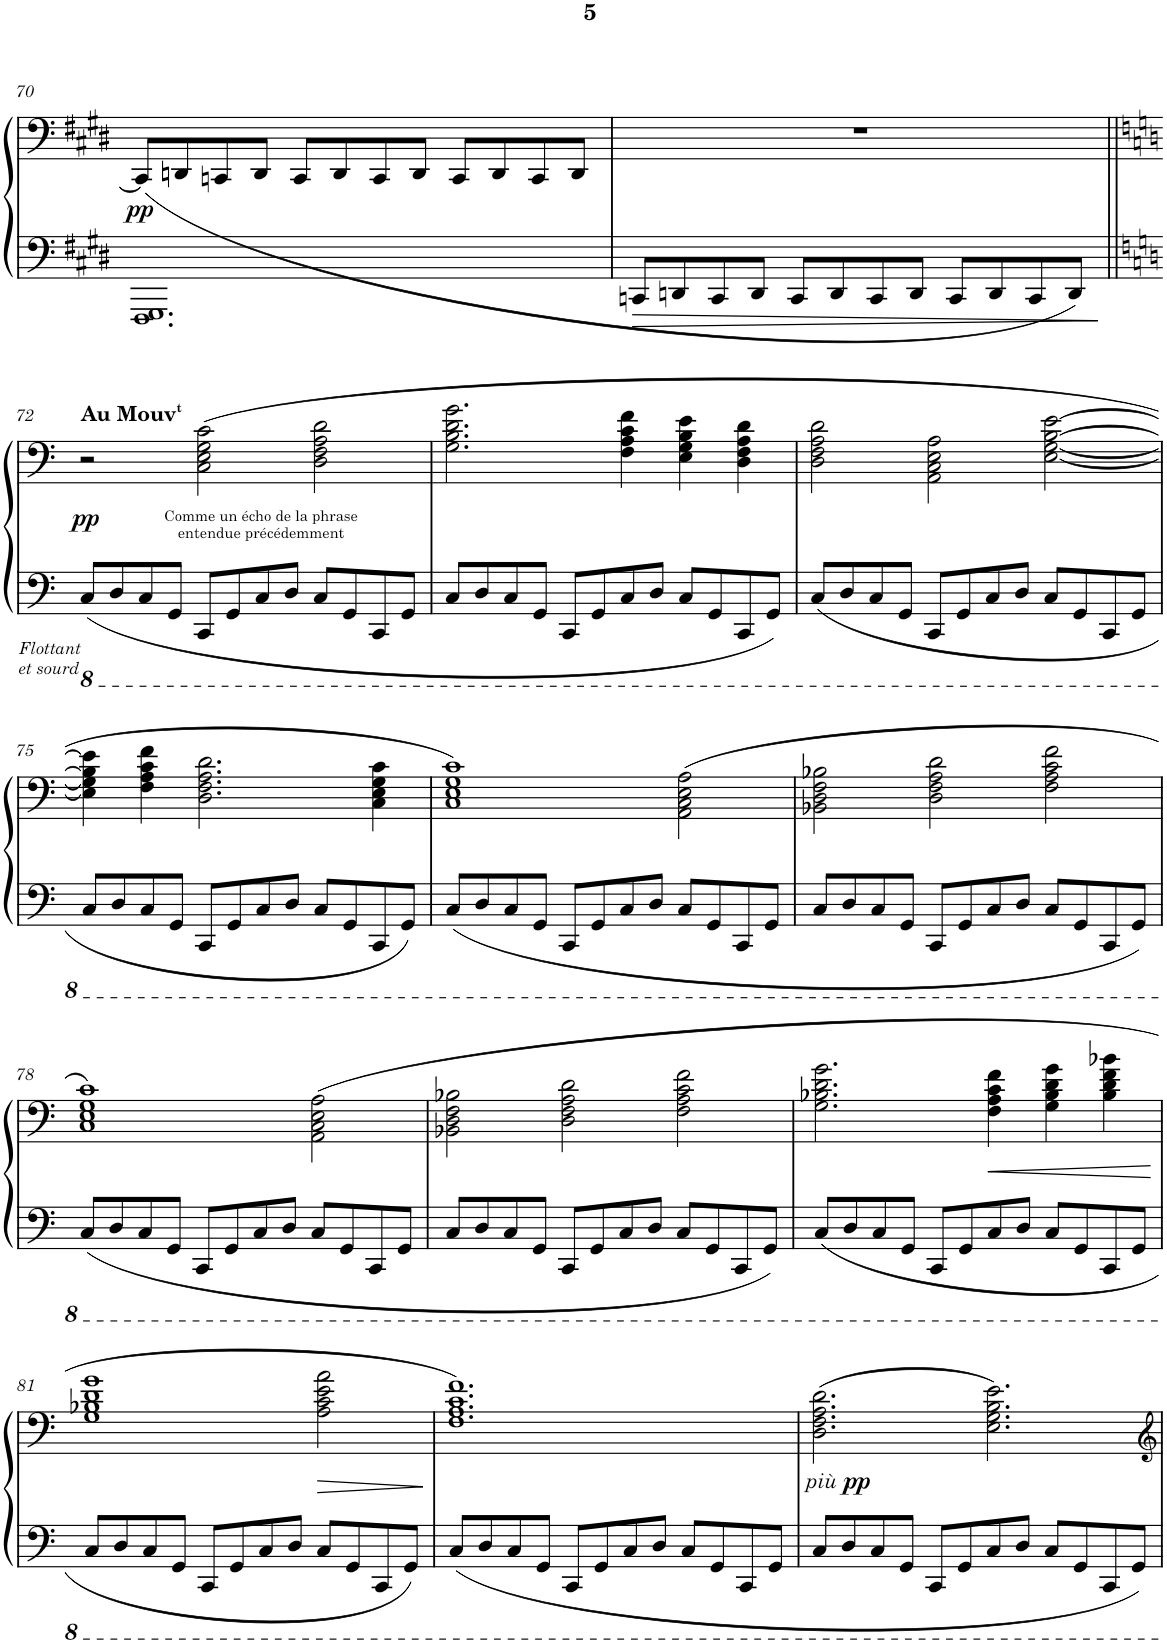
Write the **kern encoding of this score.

**kern	**kern	**dynam
*part1	*part1	*part1
*staff2	*staff1	*staff1/2
*I"Piano	*	*
*I'Pno.	*	*
!!LO:PB:g=z
*clefF4	*clefF4	*
*k[f#c#g#d#]	*k[f#c#g#d#]	*
*M3/2	*M3/2	*
=70	=70	=70
!	!	!LO:DY:b
1.FFF# 1.GGG#	(8CC/L]	pp
.	8DDn/	.
.	8CCn/	.
.	8DD/J	.
.	8CC/L	.
.	8DD/	.
.	8CC/	.
.	8DD/J	.
.	8CC/L	.
.	8DD/	.
.	8CC/	.
.	8DD/J	.
=71	=71	=71
8CCn/L	1.r	.
8DDn/	.	.
8CC/	.	.
8DD/J	.	.
8CC/L	.	.
8DD/	.	.
8CC/	.	.
8DD/J	.	.
8CC/L	.	.
8DD/	.	.
8CC/	.	.
8DD/J)	.	.
!!LO:LB:g=z
=72||	=72||	=72||
*k[]	*k[]	*
!	!LO:TX:a:B:t=Au Mouv	!
!	!LO:TX:a:t=t	!
!LO:TX:b:i:t=Flottant	!	!
!LO:TX:b:t=et sourd	!	!
!	!	!LO:DY:b
8CC/L	2r	pp
8DD/	.	.
8CC/	.	.
8GGG/J	.	.
!	!LO:TX:b:t=Comme un écho de la phrase	!
!	!LO:TX:b:t=entendue précédemment	!
8CCC/L	(2C\ 2E\ 2G\ 2c\	.
8GGG/	.	.
8CC/	.	.
8DD/J	.	.
8CC/L	2D\ 2F\ 2A\ 2d\	.
8GGG/	.	.
8CCC/	.	.
8GGG/J	.	.
=73	=73	=73
8CC/L	2.G\ 2.B\ 2.d\ 2.g\	.
8DD/	.	.
8CC/	.	.
8GGG/J	.	.
8CCC/L	.	.
8GGG/	.	.
8CC/	4F\ 4A\ 4c\ 4f\	.
8DD/J	.	.
8CC/L	4E\ 4G\ 4B\ 4e\	.
8GGG/	.	.
8CCC/	4D\ 4F\ 4A\ 4d\	.
8GGG/J	.	.
=74	=74	=74
8CC/L	2D\ 2F\ 2A\ 2d\	.
8DD/	.	.
8CC/	.	.
8GGG/J	.	.
8CCC/L	2AA\ 2C\ 2E\ 2A\	.
8GGG/	.	.
8CC/	.	.
8DD/J	.	.
8CC/L	[2E\ [<2G\ [2B\ [2e\	.
8GGG/	.	.
8CCC/	.	.
8GGG/J	.	.
!!LO:LB:g=z
=75	=75	=75
8CC/L	4E\] 4G\] 4B\] 4e\]	.
8DD/	.	.
8CC/	4F\ 4A\ 4c\ 4f\	.
8GGG/J	.	.
8CCC/L	2.D\ 2.F\ 2.A\ 2.d\	.
8GGG/	.	.
8CC/	.	.
8DD/J	.	.
8CC/L	.	.
8GGG/	.	.
8CCC/	4C\ 4E\ 4G\ 4c\	.
8GGG/J	.	.
=76	=76	=76
8CC/L	1C 1E 1G 1c)	.
8DD/	.	.
8CC/	.	.
8GGG/J	.	.
8CCC^^/L	.	.
8GGG/	.	.
8CC/	.	.
8DD/J	.	.
8CC/L	(2AA\ 2C\ 2E\ 2A\	.
8GGG/	.	.
8CCC/	.	.
8GGG/J	.	.
=77	=77	=77
8CC/L	2BB-X\ 2D\ 2F\ 2B-X\	.
8DD/	.	.
8CC/	.	.
8GGG/J	.	.
8CCC/L	2D\ 2F\ 2A\ 2d\	.
8GGG/	.	.
8CC/	.	.
8DD/J	.	.
8CC/L	2F\ 2A\ 2c\ 2f\	.
8GGG/	.	.
8CCC/	.	.
8GGG/J	.	.
!!LO:LB:g=z
=78	=78	=78
8CC/L	1C 1E 1G 1c)	.
8DD/	.	.
8CC/	.	.
8GGG/J	.	.
8CCC^^/L	.	.
8GGG/	.	.
8CC/	.	.
8DD/J	.	.
8CC/L	(2AA\ 2C\ 2E\ 2A\	.
8GGG/	.	.
8CCC/	.	.
8GGG/J	.	.
=79	=79	=79
8CC/L	2BB-X\ 2D\ 2F\ 2B-X\	.
8DD/	.	.
8CC/	.	.
8GGG/J	.	.
8CCC/L	2D\ 2F\ 2A\ 2d\	.
8GGG/	.	.
8CC/	.	.
8DD/J	.	.
8CC/L	2F\ 2A\ 2c\ 2f\	.
8GGG/	.	.
8CCC/	.	.
8GGG/J	.	.
=80	=80	=80
8CC/L	2.G\ 2.B-X\ 2.d\ 2.g\	.
8DD/	.	.
8CC/	.	.
8GGG/J	.	.
8CCC^^/L	.	.
8GGG/	.	.
!	!	!LO:HP:b
8CC/	4F\ 4A\ 4c\ 4f\	<
8DD/J	.	.
8CC/L	4G\ 4B-\ 4d\ 4g\	.
8GGG/	.	.
8CCC/	4B-\ 4d\ 4f\ 4b-X\	.
8GGG/J	.	.
.	.	[
!!LO:LB:g=z
=81	=81	=81
8CC/L	1G 1B-X 1d 1g	.
8DD/	.	.
8CC/	.	.
8GGG/J	.	.
8CCC^^/L	.	.
8GGG/	.	.
8CC/	.	.
8DD/J	.	.
!	!	!LO:HP:b
8CC/L	2A\ 2c\ 2e\ 2a\	>
8GGG/	.	.
8CCC/	.	.
8GGG/J	.	.
.	.	]
=82	=82	=82
8CC/L	1.F 1.A 1.c 1.f)	.
8DD/	.	.
8CC/	.	.
8GGG/J	.	.
8CCC^^/L	.	.
8GGG/	.	.
8CC/	.	.
8DD/J	.	.
8CC/L	.	.
8GGG/	.	.
8CCC/	.	.
8GGG/J	.	.
=83	=83	=83
!	!	!LO:DY:b
!	!	!LO:DY:n=1:b
8CC/L	(2.D\ 2.F\ 2.A\ 2.d\	other-dynamics pp
8DD/	.	.
8CC/	.	.
8GGG/J	.	.
8CCC/L	.	.
8GGG/	.	.
8CC/	2.E\ 2.G\ 2.B\ 2.e\)	.
8DD/J	.	.
8CC/L	.	.
8GGG/	.	.
8CCC/	.	.
8GGG/J	.	.
=	=	=
*-	*-	*-
